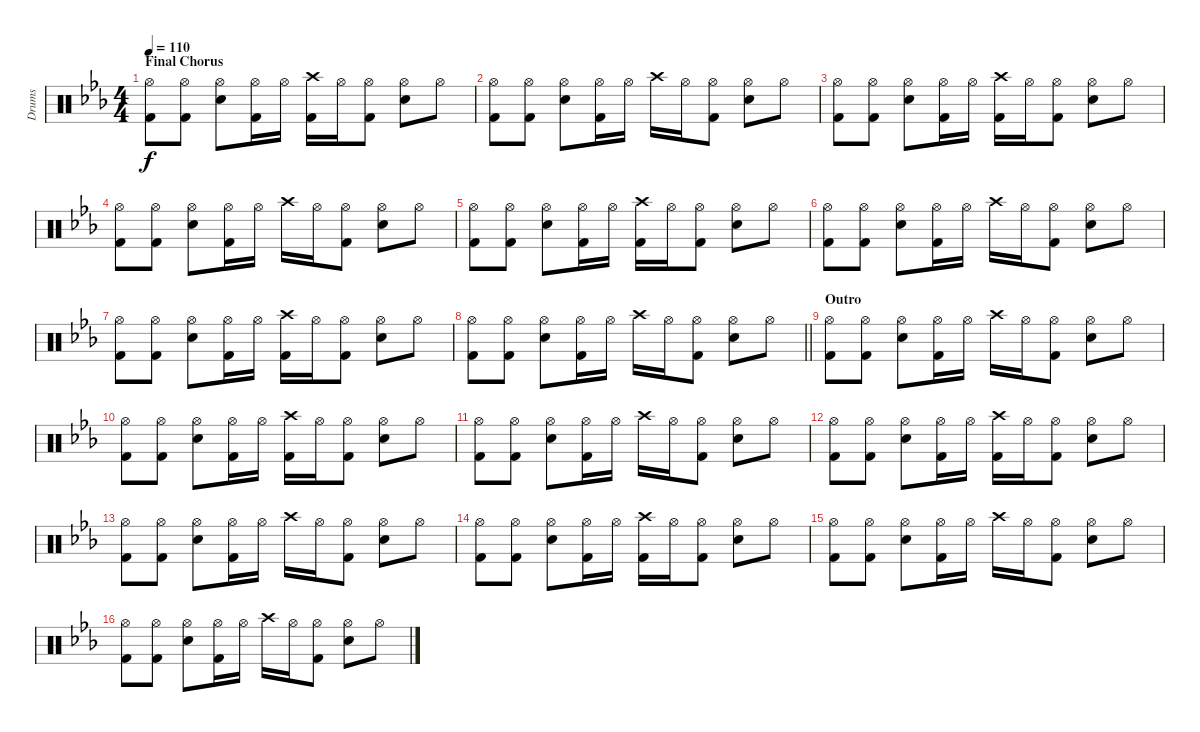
\track ("Drums" "Drums") {instrument percussion}
\staff {score}
\articulation defaults
\ts (4 4)
\section ("" "Final Chorus")
\tempo 110
\clef neutral
\ks eb
("Hi-Hat (open)" "Kick (hit) 2").8{dy f} ("Hi-Hat (open)" "Kick (hit) 2").8 ("Hi-Hat (open)" "Snare (hit) 2").8 ("Hi-Hat (open)" "Kick (hit) 2").16 "Hi-Hat (open)".16 ("Crash high (hit)" "Kick (hit) 2").16 "Hi-Hat (open)".16 ("Hi-Hat (open)" "Kick (hit) 2").8 ("Hi-Hat (open)" "Snare (hit) 2").8 "Hi-Hat (open)".8 |
("Hi-Hat (open)" "Kick (hit) 2").8 ("Hi-Hat (open)" "Kick (hit) 2").8 ("Hi-Hat (open)" "Snare (hit) 2").8 ("Hi-Hat (open)" "Kick (hit) 2").16 "Hi-Hat (open)".16 "Crash high (hit)".16 "Hi-Hat (open)".16 ("Hi-Hat (open)" "Kick (hit) 2").8 ("Hi-Hat (open)" "Snare (hit) 2").8 "Hi-Hat (open)".8 |
("Hi-Hat (open)" "Kick (hit) 2").8 ("Hi-Hat (open)" "Kick (hit) 2").8 ("Hi-Hat (open)" "Snare (hit) 2").8 ("Hi-Hat (open)" "Kick (hit) 2").16 "Hi-Hat (open)".16 ("Crash high (hit)" "Kick (hit) 2").16 "Hi-Hat (open)".16 ("Hi-Hat (open)" "Kick (hit) 2").8 ("Hi-Hat (open)" "Snare (hit) 2").8 "Hi-Hat (open)".8 |
("Hi-Hat (open)" "Kick (hit) 2").8 ("Hi-Hat (open)" "Kick (hit) 2").8 ("Hi-Hat (open)" "Snare (hit) 2").8 ("Hi-Hat (open)" "Kick (hit) 2").16 "Hi-Hat (open)".16 "Crash high (hit)".16 "Hi-Hat (open)".16 ("Hi-Hat (open)" "Kick (hit) 2").8 ("Hi-Hat (open)" "Snare (hit) 2").8 "Hi-Hat (open)".8 |
("Hi-Hat (open)" "Kick (hit) 2").8 ("Hi-Hat (open)" "Kick (hit) 2").8 ("Hi-Hat (open)" "Snare (hit) 2").8 ("Hi-Hat (open)" "Kick (hit) 2").16 "Hi-Hat (open)".16 ("Crash high (hit)" "Kick (hit) 2").16 "Hi-Hat (open)".16 ("Hi-Hat (open)" "Kick (hit) 2").8 ("Hi-Hat (open)" "Snare (hit) 2").8 "Hi-Hat (open)".8 |
("Hi-Hat (open)" "Kick (hit) 2").8 ("Hi-Hat (open)" "Kick (hit) 2").8 ("Hi-Hat (open)" "Snare (hit) 2").8 ("Hi-Hat (open)" "Kick (hit) 2").16 "Hi-Hat (open)".16 "Crash high (hit)".16 "Hi-Hat (open)".16 ("Hi-Hat (open)" "Kick (hit) 2").8 ("Hi-Hat (open)" "Snare (hit) 2").8 "Hi-Hat (open)".8 |
("Hi-Hat (open)" "Kick (hit) 2").8 ("Hi-Hat (open)" "Kick (hit) 2").8 ("Hi-Hat (open)" "Snare (hit) 2").8 ("Hi-Hat (open)" "Kick (hit) 2").16 "Hi-Hat (open)".16 ("Crash high (hit)" "Kick (hit) 2").16 "Hi-Hat (open)".16 ("Hi-Hat (open)" "Kick (hit) 2").8 ("Hi-Hat (open)" "Snare (hit) 2").8 "Hi-Hat (open)".8 |
\barLineRight lightlight
("Hi-Hat (open)" "Kick (hit) 2").8 ("Hi-Hat (open)" "Kick (hit) 2").8 ("Hi-Hat (open)" "Snare (hit) 2").8 ("Hi-Hat (open)" "Kick (hit) 2").16 "Hi-Hat (open)".16 "Crash high (hit)".16 "Hi-Hat (open)".16 ("Hi-Hat (open)" "Kick (hit) 2").8 ("Hi-Hat (open)" "Snare (hit) 2").8 "Hi-Hat (open)".8 |
\section ("" "Outro")
("Hi-Hat (open)" "Kick (hit) 2").8 ("Hi-Hat (open)" "Kick (hit) 2").8 ("Hi-Hat (open)" "Snare (hit) 2").8 ("Hi-Hat (open)" "Kick (hit) 2").16 "Hi-Hat (open)".16 "Crash high (hit)".16 "Hi-Hat (open)".16 ("Hi-Hat (open)" "Kick (hit) 2").8 ("Hi-Hat (open)" "Snare (hit) 2").8 "Hi-Hat (open)".8 |
("Hi-Hat (open)" "Kick (hit) 2").8 ("Hi-Hat (open)" "Kick (hit) 2").8 ("Hi-Hat (open)" "Snare (hit) 2").8 ("Hi-Hat (open)" "Kick (hit) 2").16 "Hi-Hat (open)".16 ("Crash high (hit)" "Kick (hit) 2").16 "Hi-Hat (open)".16 ("Hi-Hat (open)" "Kick (hit) 2").8 ("Hi-Hat (open)" "Snare (hit) 2").8 "Hi-Hat (open)".8 |
("Hi-Hat (open)" "Kick (hit) 2").8 ("Hi-Hat (open)" "Kick (hit) 2").8 ("Hi-Hat (open)" "Snare (hit) 2").8 ("Hi-Hat (open)" "Kick (hit) 2").16 "Hi-Hat (open)".16 "Crash high (hit)".16 "Hi-Hat (open)".16 ("Hi-Hat (open)" "Kick (hit) 2").8 ("Hi-Hat (open)" "Snare (hit) 2").8 "Hi-Hat (open)".8 |
("Hi-Hat (open)" "Kick (hit) 2").8 ("Hi-Hat (open)" "Kick (hit) 2").8 ("Hi-Hat (open)" "Snare (hit) 2").8 ("Hi-Hat (open)" "Kick (hit) 2").16 "Hi-Hat (open)".16 ("Crash high (hit)" "Kick (hit) 2").16 "Hi-Hat (open)".16 ("Hi-Hat (open)" "Kick (hit) 2").8 ("Hi-Hat (open)" "Snare (hit) 2").8 "Hi-Hat (open)".8 |
("Hi-Hat (open)" "Kick (hit) 2").8 ("Hi-Hat (open)" "Kick (hit) 2").8 ("Hi-Hat (open)" "Snare (hit) 2").8 ("Hi-Hat (open)" "Kick (hit) 2").16 "Hi-Hat (open)".16 "Crash high (hit)".16 "Hi-Hat (open)".16 ("Hi-Hat (open)" "Kick (hit) 2").8 ("Hi-Hat (open)" "Snare (hit) 2").8 "Hi-Hat (open)".8 |
("Hi-Hat (open)" "Kick (hit) 2").8 ("Hi-Hat (open)" "Kick (hit) 2").8 ("Hi-Hat (open)" "Snare (hit) 2").8 ("Hi-Hat (open)" "Kick (hit) 2").16 "Hi-Hat (open)".16 ("Crash high (hit)" "Kick (hit) 2").16 "Hi-Hat (open)".16 ("Hi-Hat (open)" "Kick (hit) 2").8 ("Hi-Hat (open)" "Snare (hit) 2").8 "Hi-Hat (open)".8 |
("Hi-Hat (open)" "Kick (hit) 2").8 ("Hi-Hat (open)" "Kick (hit) 2").8 ("Hi-Hat (open)" "Snare (hit) 2").8 ("Hi-Hat (open)" "Kick (hit) 2").16 "Hi-Hat (open)".16 "Crash high (hit)".16 "Hi-Hat (open)".16 ("Hi-Hat (open)" "Kick (hit) 2").8 ("Hi-Hat (open)" "Snare (hit) 2").8 "Hi-Hat (open)".8 |
("Hi-Hat (open)" "Kick (hit) 2").8 ("Hi-Hat (open)" "Kick (hit) 2").8 ("Hi-Hat (open)" "Snare (hit) 2").8 ("Hi-Hat (open)" "Kick (hit) 2").16 "Hi-Hat (open)".16 "Crash high (hit)".16 "Hi-Hat (open)".16 ("Hi-Hat (open)" "Kick (hit) 2").8 ("Hi-Hat (open)" "Snare (hit) 2").8 "Hi-Hat (open)".8
